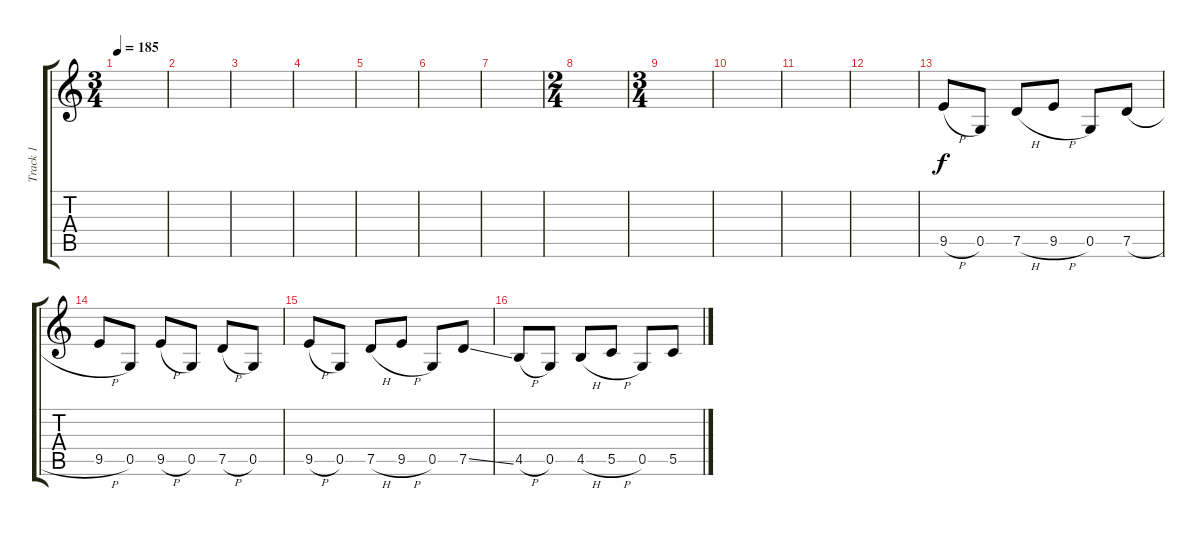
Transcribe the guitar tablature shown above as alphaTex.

\track ("Track 1" "Track 1") {instrument overdrivenguitar}
\staff {score tabs}
\tuning (D4 A3 F3 C3 G2 C2) {hide}
\ts (3 4)
\tempo 185
\clef g2
\ks c
|
|
|
|
|
|
|
\ts (2 4)
|
\ts (3 4)
|
|
|
|
9.5{h}.8{volume 13} 0.5.8 7.5{h}.8 9.5{h}.8 0.5.8 7.5{h}.8 |
9.5{h}.8 0.5.8 9.5{h}.8 0.5.8 7.5{h}.8 0.5.8 |
9.5{h}.8 0.5.8 7.5{h}.8 9.5{h}.8 0.5.8 7.5{ss}.8 |
4.5{h}.8 0.5.8 4.5{h}.8 5.5{h}.8 0.5.8 5.5{h}.8
